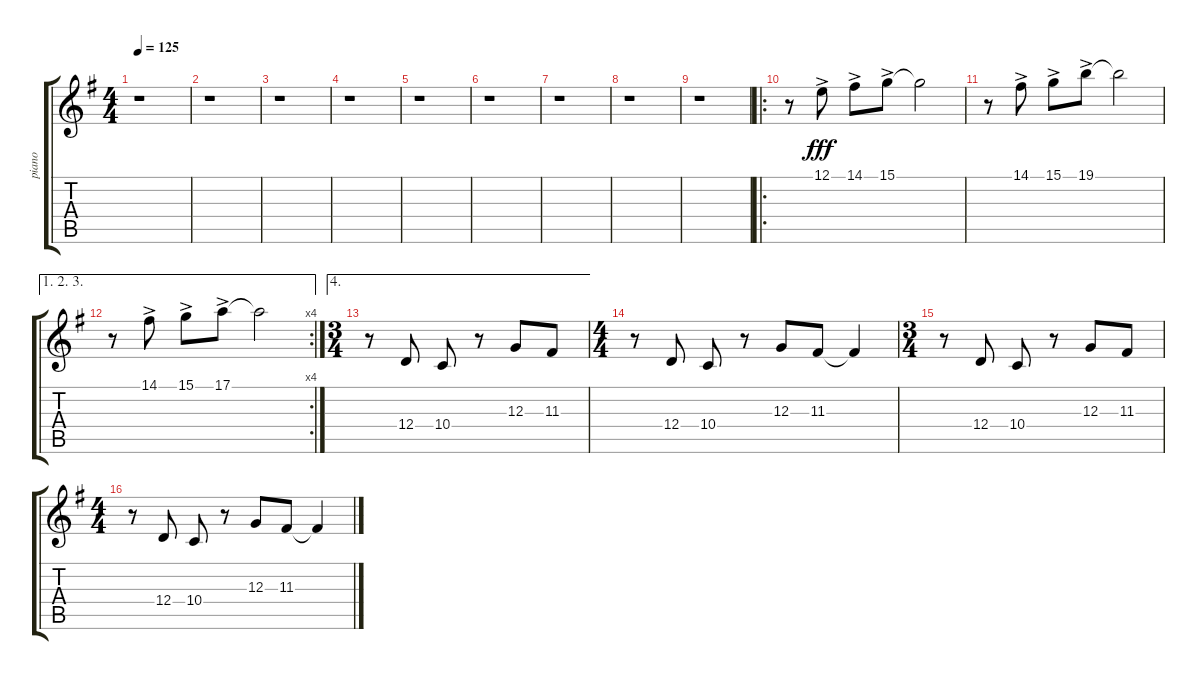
\track ("piano" "piano") {instrument acousticgrandpiano}
\staff {score tabs}
\tuning (E4 B3 G3 D3 A2 E2) {hide}
\ts (4 4)
\tempo 125
\clef g2
\ks g
r.1{dy fff} |
r.1 |
r.1 |
r.1 |
r.1 |
r.1 |
r.1 |
r.1 |
r.1 |
\ro
r.8 12.1{ac}.8 14.1{ac}.8 15.1{ac}.8 15.1{t}.2 |
r.8 14.1{ac}.8 15.1{ac}.8 19.1{ac}.8 19.1{t}.2 |
\ae (1 2 3)
\rc 4
r.8 14.1{ac}.8 15.1{ac}.8 17.1{ac}.8 17.1{t}.2 |
\ae 4
\ts (3 4)
r.8 12.4.8 10.4.8 r.8 12.3.8 11.3.8 |
\ts (4 4)
r.8 12.4.8 10.4.8 r.8 12.3.8 11.3.8 11.3{t}.4 |
\ts (3 4)
r.8 12.4.8 10.4.8 r.8 12.3.8 11.3.8 |
\ts (4 4)
r.8 12.4.8 10.4.8 r.8 12.3.8 11.3.8 11.3{t}.4
